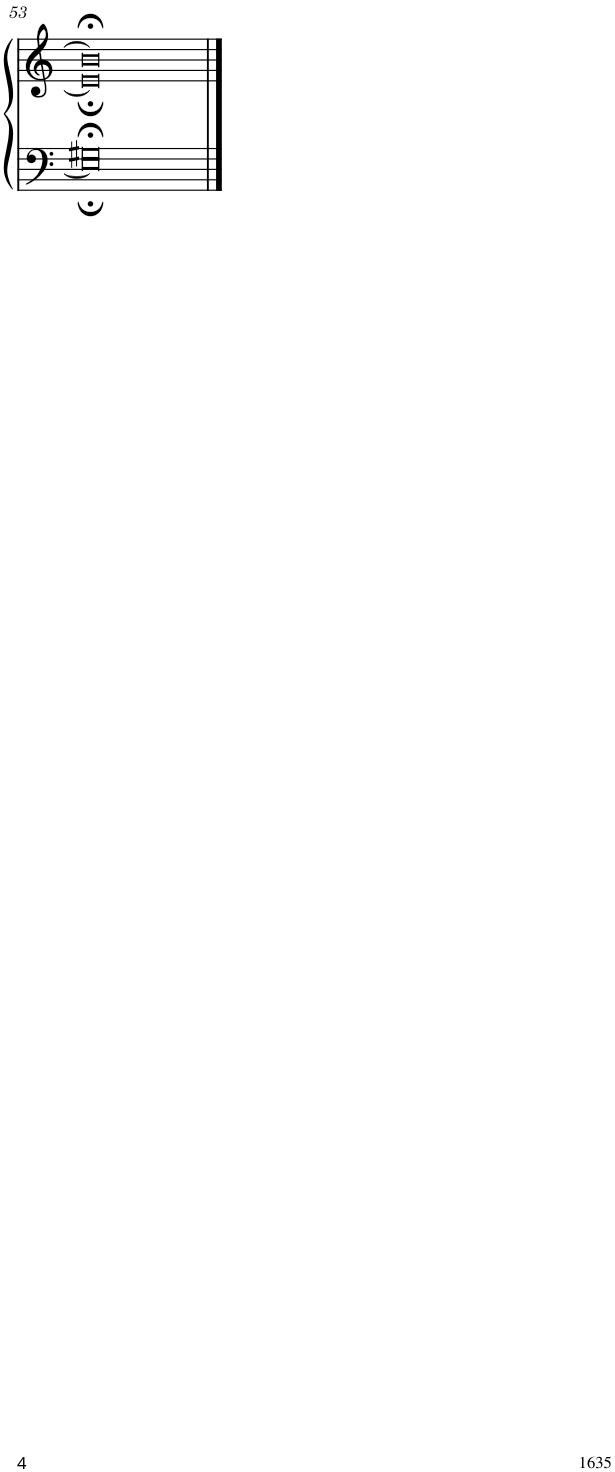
**kern	**kern
*part1	*part1
*staff2	*staff1
*I"Organ	*
!!LO:PB:g=z
*clefF4	*clefG2
*k[]	*k[]
*M4/2	*M4/2
=53	=53
*^	*^
0G#X;<	0E;]	0b;<]	0e;]
*v	*v	*	*
*	*v	*v
==	==
*-	*-
